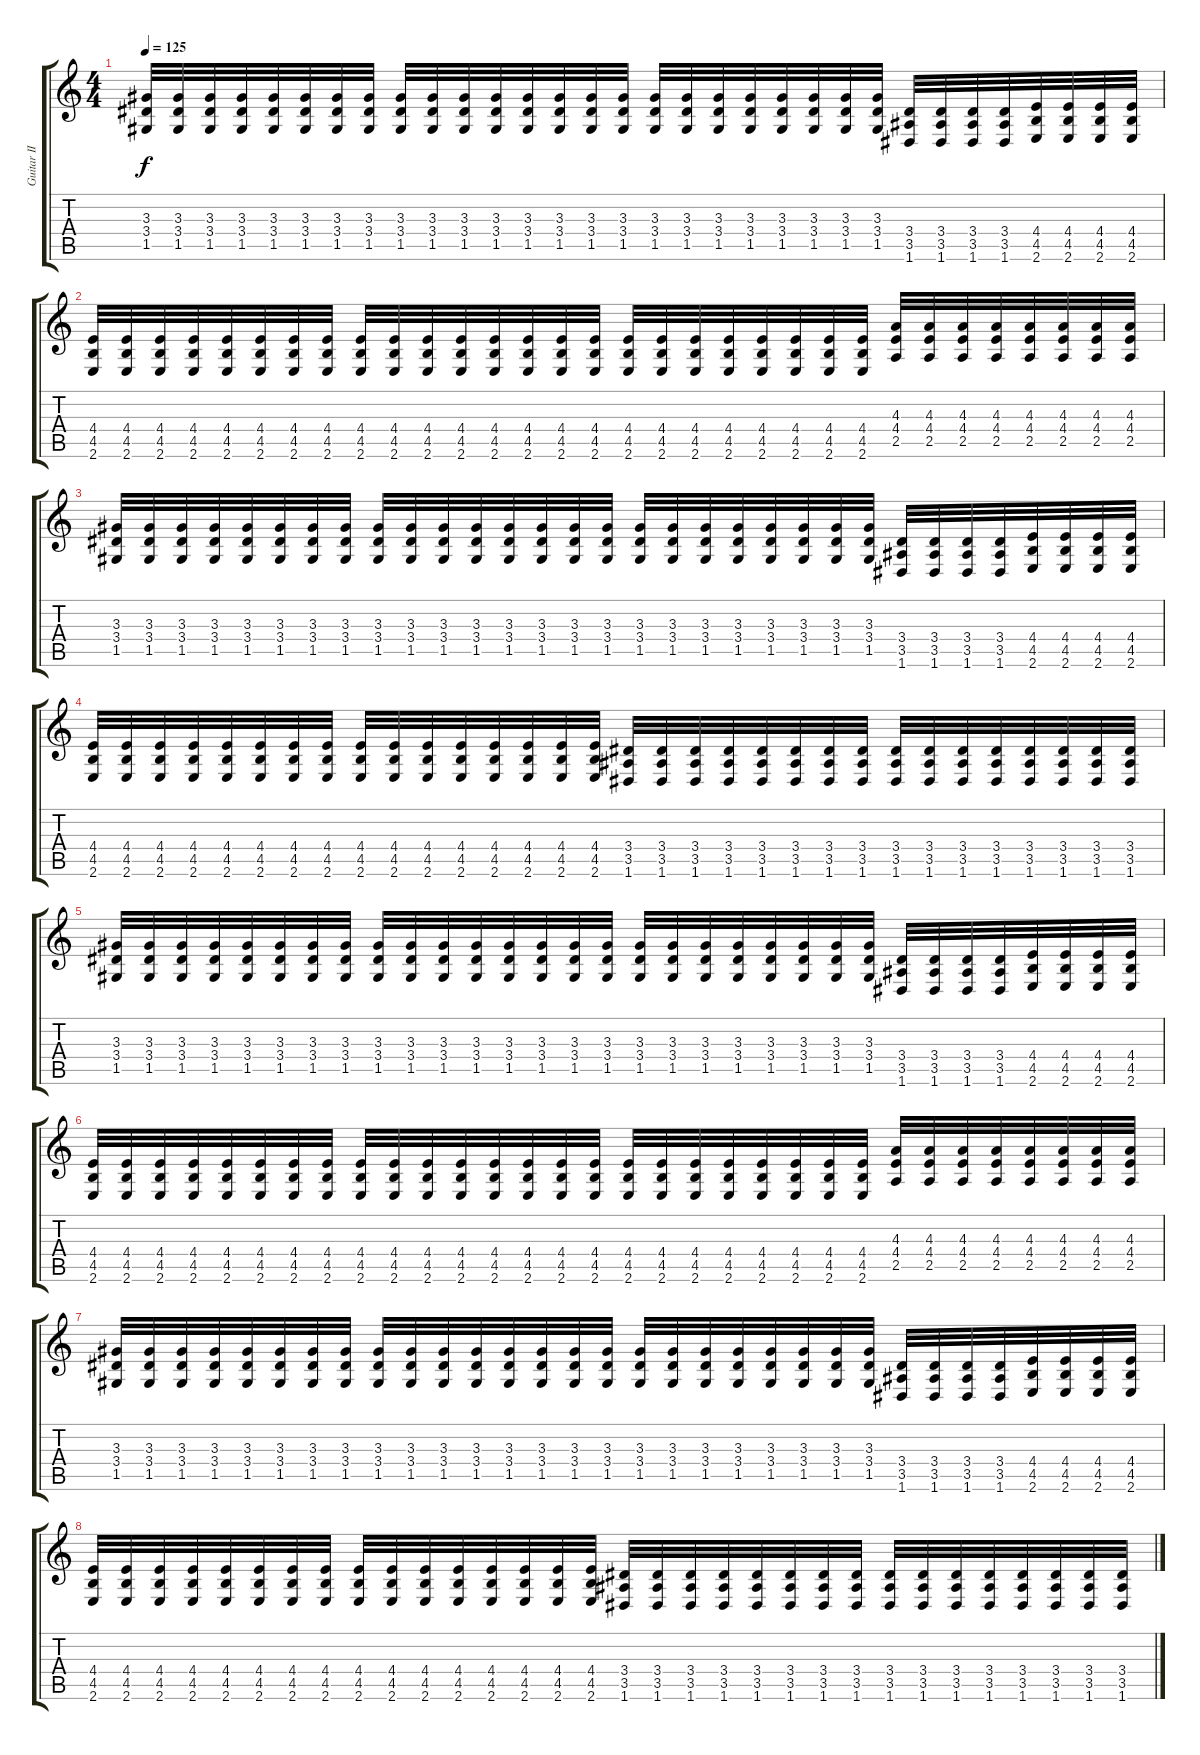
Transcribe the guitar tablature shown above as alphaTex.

\track ("Guitar II" "Guitar II") {instrument distortionguitar}
\staff {score tabs}
\tuning (D4 A3 F3 C3 G2 D2) {hide}
\ts (4 4)
\tempo 125
\clef g2
\ks c
(3.3 3.4 1.5).32{dy f} (3.3 3.4 1.5).32 (3.3 3.4 1.5).32 (3.3 3.4 1.5).32 (3.3 3.4 1.5).32 (3.3 3.4 1.5).32 (3.3 3.4 1.5).32 (3.3 3.4 1.5).32 (3.3 3.4 1.5).32 (3.3 3.4 1.5).32 (3.3 3.4 1.5).32 (3.3 3.4 1.5).32 (3.3 3.4 1.5).32 (3.3 3.4 1.5).32 (3.3 3.4 1.5).32 (3.3 3.4 1.5).32 (3.3 3.4 1.5).32 (3.3 3.4 1.5).32 (3.3 3.4 1.5).32 (3.3 3.4 1.5).32 (3.3 3.4 1.5).32 (3.3 3.4 1.5).32 (3.3 3.4 1.5).32 (3.3 3.4 1.5).32 (3.4 3.5 1.6).32 (3.4 3.5 1.6).32 (3.4 3.5 1.6).32 (3.4 3.5 1.6).32 (4.4 4.5 2.6).32 (4.4 4.5 2.6).32 (4.4 4.5 2.6).32 (4.4 4.5 2.6).32 |
(4.4 4.5 2.6).32 (4.4 4.5 2.6).32 (4.4 4.5 2.6).32 (4.4 4.5 2.6).32 (4.4 4.5 2.6).32 (4.4 4.5 2.6).32 (4.4 4.5 2.6).32 (4.4 4.5 2.6).32 (4.4 4.5 2.6).32 (4.4 4.5 2.6).32 (4.4 4.5 2.6).32 (4.4 4.5 2.6).32 (4.4 4.5 2.6).32 (4.4 4.5 2.6).32 (4.4 4.5 2.6).32 (4.4 4.5 2.6).32 (4.4 4.5 2.6).32 (4.4 4.5 2.6).32 (4.4 4.5 2.6).32 (4.4 4.5 2.6).32 (4.4 4.5 2.6).32 (4.4 4.5 2.6).32 (4.4 4.5 2.6).32 (4.4 4.5 2.6).32 (4.3 4.4 2.5).32 (4.3 4.4 2.5).32 (4.3 4.4 2.5).32 (4.3 4.4 2.5).32 (4.3 4.4 2.5).32 (4.3 4.4 2.5).32 (4.3 4.4 2.5).32 (4.3 4.4 2.5).32 |
(3.3 3.4 1.5).32 (3.3 3.4 1.5).32 (3.3 3.4 1.5).32 (3.3 3.4 1.5).32 (3.3 3.4 1.5).32 (3.3 3.4 1.5).32 (3.3 3.4 1.5).32 (3.3 3.4 1.5).32 (3.3 3.4 1.5).32 (3.3 3.4 1.5).32 (3.3 3.4 1.5).32 (3.3 3.4 1.5).32 (3.3 3.4 1.5).32 (3.3 3.4 1.5).32 (3.3 3.4 1.5).32 (3.3 3.4 1.5).32 (3.3 3.4 1.5).32 (3.3 3.4 1.5).32 (3.3 3.4 1.5).32 (3.3 3.4 1.5).32 (3.3 3.4 1.5).32 (3.3 3.4 1.5).32 (3.3 3.4 1.5).32 (3.3 3.4 1.5).32 (3.4 3.5 1.6).32 (3.4 3.5 1.6).32 (3.4 3.5 1.6).32 (3.4 3.5 1.6).32 (4.4 4.5 2.6).32 (4.4 4.5 2.6).32 (4.4 4.5 2.6).32 (4.4 4.5 2.6).32 |
(4.4 4.5 2.6).32 (4.4 4.5 2.6).32 (4.4 4.5 2.6).32 (4.4 4.5 2.6).32 (4.4 4.5 2.6).32 (4.4 4.5 2.6).32 (4.4 4.5 2.6).32 (4.4 4.5 2.6).32 (4.4 4.5 2.6).32 (4.4 4.5 2.6).32 (4.4 4.5 2.6).32 (4.4 4.5 2.6).32 (4.4 4.5 2.6).32 (4.4 4.5 2.6).32 (4.4 4.5 2.6).32 (4.4 4.5 2.6).32 (3.4 3.5 1.6).32 (3.4 3.5 1.6).32 (3.4 3.5 1.6).32 (3.4 3.5 1.6).32 (3.4 3.5 1.6).32 (3.4 3.5 1.6).32 (3.4 3.5 1.6).32 (3.4 3.5 1.6).32 (3.4 3.5 1.6).32 (3.4 3.5 1.6).32 (3.4 3.5 1.6).32 (3.4 3.5 1.6).32 (3.4 3.5 1.6).32 (3.4 3.5 1.6).32 (3.4 3.5 1.6).32 (3.4 3.5 1.6).32 |
(3.3 3.4 1.5).32 (3.3 3.4 1.5).32 (3.3 3.4 1.5).32 (3.3 3.4 1.5).32 (3.3 3.4 1.5).32 (3.3 3.4 1.5).32 (3.3 3.4 1.5).32 (3.3 3.4 1.5).32 (3.3 3.4 1.5).32 (3.3 3.4 1.5).32 (3.3 3.4 1.5).32 (3.3 3.4 1.5).32 (3.3 3.4 1.5).32 (3.3 3.4 1.5).32 (3.3 3.4 1.5).32 (3.3 3.4 1.5).32 (3.3 3.4 1.5).32 (3.3 3.4 1.5).32 (3.3 3.4 1.5).32 (3.3 3.4 1.5).32 (3.3 3.4 1.5).32 (3.3 3.4 1.5).32 (3.3 3.4 1.5).32 (3.3 3.4 1.5).32 (3.4 3.5 1.6).32 (3.4 3.5 1.6).32 (3.4 3.5 1.6).32 (3.4 3.5 1.6).32 (4.4 4.5 2.6).32 (4.4 4.5 2.6).32 (4.4 4.5 2.6).32 (4.4 4.5 2.6).32 |
(4.4 4.5 2.6).32 (4.4 4.5 2.6).32 (4.4 4.5 2.6).32 (4.4 4.5 2.6).32 (4.4 4.5 2.6).32 (4.4 4.5 2.6).32 (4.4 4.5 2.6).32 (4.4 4.5 2.6).32 (4.4 4.5 2.6).32 (4.4 4.5 2.6).32 (4.4 4.5 2.6).32 (4.4 4.5 2.6).32 (4.4 4.5 2.6).32 (4.4 4.5 2.6).32 (4.4 4.5 2.6).32 (4.4 4.5 2.6).32 (4.4 4.5 2.6).32 (4.4 4.5 2.6).32 (4.4 4.5 2.6).32 (4.4 4.5 2.6).32 (4.4 4.5 2.6).32 (4.4 4.5 2.6).32 (4.4 4.5 2.6).32 (4.4 4.5 2.6).32 (4.3 4.4 2.5).32 (4.3 4.4 2.5).32 (4.3 4.4 2.5).32 (4.3 4.4 2.5).32 (4.3 4.4 2.5).32 (4.3 4.4 2.5).32 (4.3 4.4 2.5).32 (4.3 4.4 2.5).32 |
(3.3 3.4 1.5).32 (3.3 3.4 1.5).32 (3.3 3.4 1.5).32 (3.3 3.4 1.5).32 (3.3 3.4 1.5).32 (3.3 3.4 1.5).32 (3.3 3.4 1.5).32 (3.3 3.4 1.5).32 (3.3 3.4 1.5).32 (3.3 3.4 1.5).32 (3.3 3.4 1.5).32 (3.3 3.4 1.5).32 (3.3 3.4 1.5).32 (3.3 3.4 1.5).32 (3.3 3.4 1.5).32 (3.3 3.4 1.5).32 (3.3 3.4 1.5).32 (3.3 3.4 1.5).32 (3.3 3.4 1.5).32 (3.3 3.4 1.5).32 (3.3 3.4 1.5).32 (3.3 3.4 1.5).32 (3.3 3.4 1.5).32 (3.3 3.4 1.5).32 (3.4 3.5 1.6).32 (3.4 3.5 1.6).32 (3.4 3.5 1.6).32 (3.4 3.5 1.6).32 (4.4 4.5 2.6).32 (4.4 4.5 2.6).32 (4.4 4.5 2.6).32 (4.4 4.5 2.6).32 |
(4.4 4.5 2.6).32 (4.4 4.5 2.6).32 (4.4 4.5 2.6).32 (4.4 4.5 2.6).32 (4.4 4.5 2.6).32 (4.4 4.5 2.6).32 (4.4 4.5 2.6).32 (4.4 4.5 2.6).32 (4.4 4.5 2.6).32 (4.4 4.5 2.6).32 (4.4 4.5 2.6).32 (4.4 4.5 2.6).32 (4.4 4.5 2.6).32 (4.4 4.5 2.6).32 (4.4 4.5 2.6).32 (4.4 4.5 2.6).32 (3.4 3.5 1.6).32 (3.4 3.5 1.6).32 (3.4 3.5 1.6).32 (3.4 3.5 1.6).32 (3.4 3.5 1.6).32 (3.4 3.5 1.6).32 (3.4 3.5 1.6).32 (3.4 3.5 1.6).32 (3.4 3.5 1.6).32 (3.4 3.5 1.6).32 (3.4 3.5 1.6).32 (3.4 3.5 1.6).32 (3.4 3.5 1.6).32 (3.4 3.5 1.6).32 (3.4 3.5 1.6).32 (3.4 3.5 1.6).32
